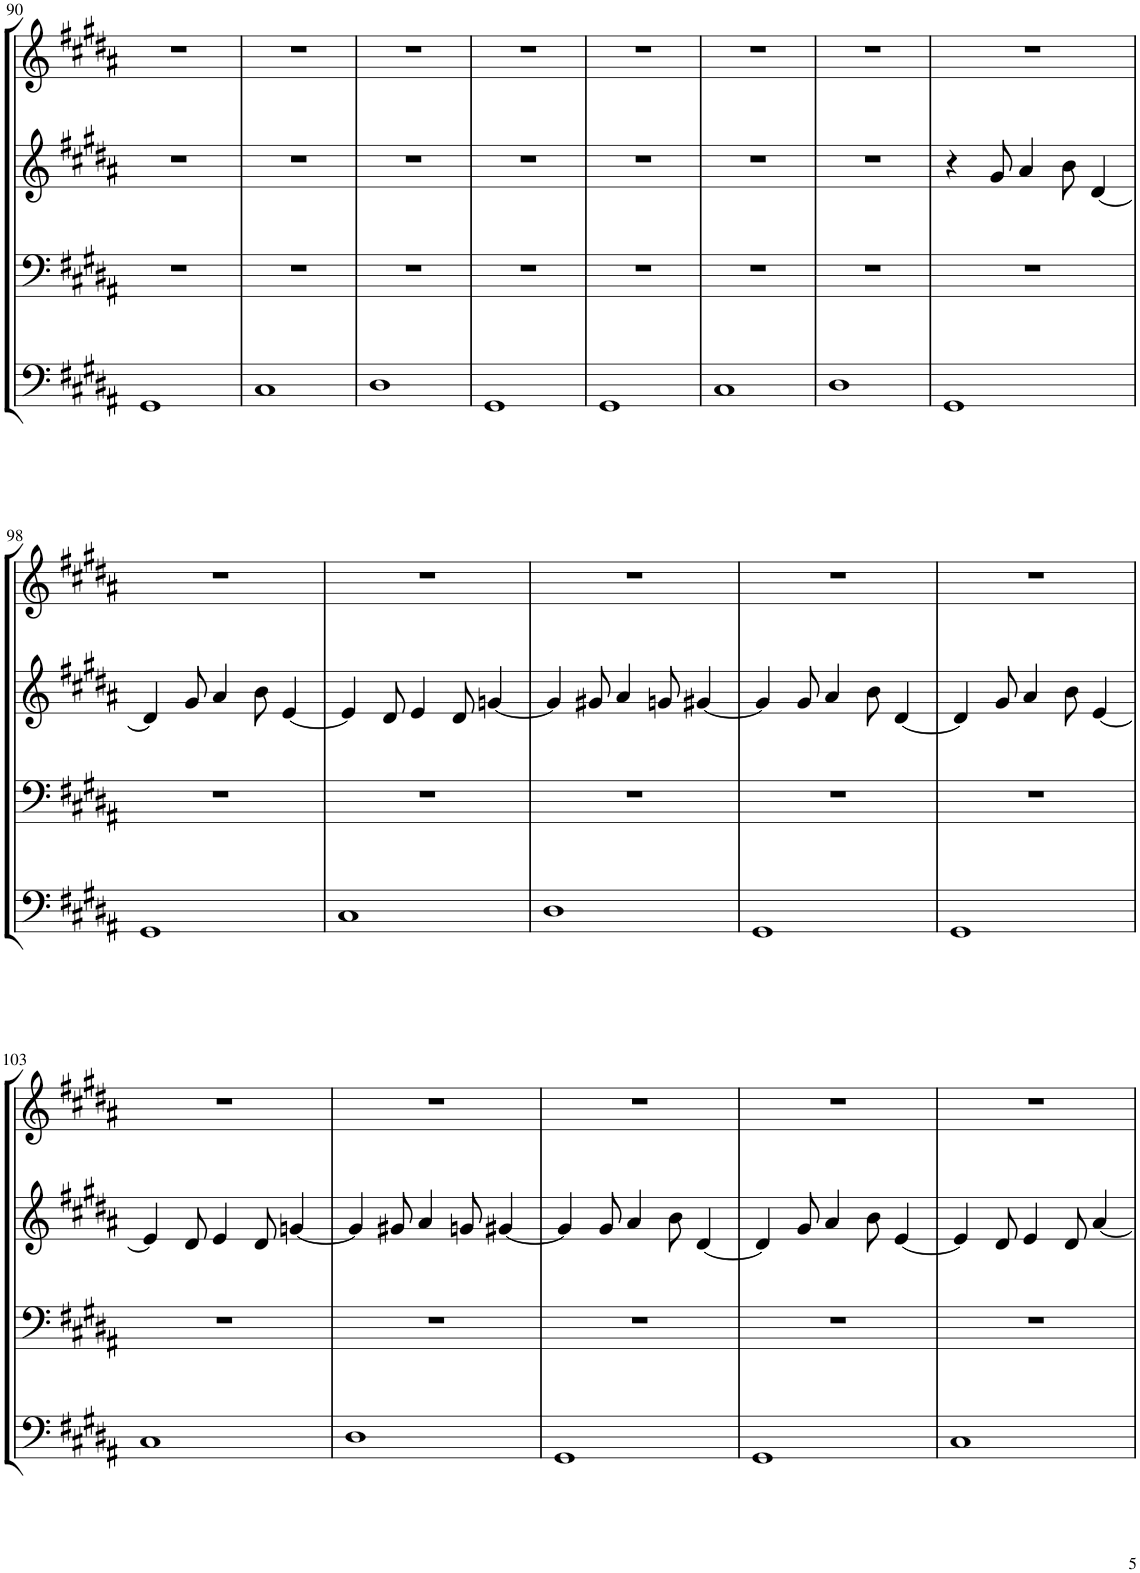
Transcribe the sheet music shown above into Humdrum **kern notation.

**kern	**kern	**kern	**kern
*part4	*part3	*part2	*part1
*staff4	*staff3	*staff2	*staff1
*I"Tuba	*I"Trombone	*I"Bb Trumpet 2	*I"Bb Trumpet 1
*I'Tba	*I'Trb	*I'Tpt	*I'Tpt
!!LO:PB:g=z
*clefF4	*clefF4	*clefG2	*clefG2
*	*	*ITrd1c2	*ITrd1c2
*k[f#c#g#d#a#]	*k[f#c#g#d#a#]	*k[f#c#g#d#a#]	*k[f#c#g#d#a#]
*M4/4	*M4/4	*M4/4	*M4/4
=90	=90	=90	=90
1GG#	1r	1r	1r
=91	=91	=91	=91
1C#	1r	1r	1r
=92	=92	=92	=92
1D#	1r	1r	1r
=93	=93	=93	=93
1GG#	1r	1r	1r
=94	=94	=94	=94
1GG#	1r	1r	1r
=95	=95	=95	=95
1C#	1r	1r	1r
=96	=96	=96	=96
1D#	1r	1r	1r
=97	=97	=97	=97
1GG#	1r	4r	1r
.	.	8g#/	.
.	.	4a#/	.
.	.	8b\	.
.	.	[4d#/	.
!!LO:LB:g=z
=98	=98	=98	=98
1GG#	1r	4d#/]	1r
.	.	8g#/	.
.	.	4a#/	.
.	.	8b\	.
.	.	[4e/	.
=99	=99	=99	=99
1C#	1r	4e/]	1r
.	.	8d#/	.
.	.	4e/	.
.	.	8d#/	.
.	.	[4gn/	.
=100	=100	=100	=100
1D#	1r	4g/]	1r
.	.	8g#X/	.
.	.	4a#/	.
.	.	8gn/	.
.	.	[4g#X/	.
=101	=101	=101	=101
1GG#	1r	4g#/]	1r
.	.	8g#/	.
.	.	4a#/	.
.	.	8b\	.
.	.	[4d#/	.
=102	=102	=102	=102
1GG#	1r	4d#/]	1r
.	.	8g#/	.
.	.	4a#/	.
.	.	8b\	.
.	.	[4e/	.
!!LO:LB:g=z
=103	=103	=103	=103
1C#	1r	4e/]	1r
.	.	8d#/	.
.	.	4e/	.
.	.	8d#/	.
.	.	[4gn/	.
=104	=104	=104	=104
1D#	1r	4g/]	1r
.	.	8g#X/	.
.	.	4a#/	.
.	.	8gn/	.
.	.	[4g#X/	.
=105	=105	=105	=105
1GG#	1r	4g#/]	1r
.	.	8g#/	.
.	.	4a#/	.
.	.	8b\	.
.	.	[4d#/	.
=106	=106	=106	=106
1GG#	1r	4d#/]	1r
.	.	8g#/	.
.	.	4a#/	.
.	.	8b\	.
.	.	[4e/	.
=107	=107	=107	=107
1C#	1r	4e/]	1r
.	.	8d#/	.
.	.	4e/	.
.	.	8d#/	.
.	.	[4a#/	.
=	=	=	=
*-	*-	*-	*-
